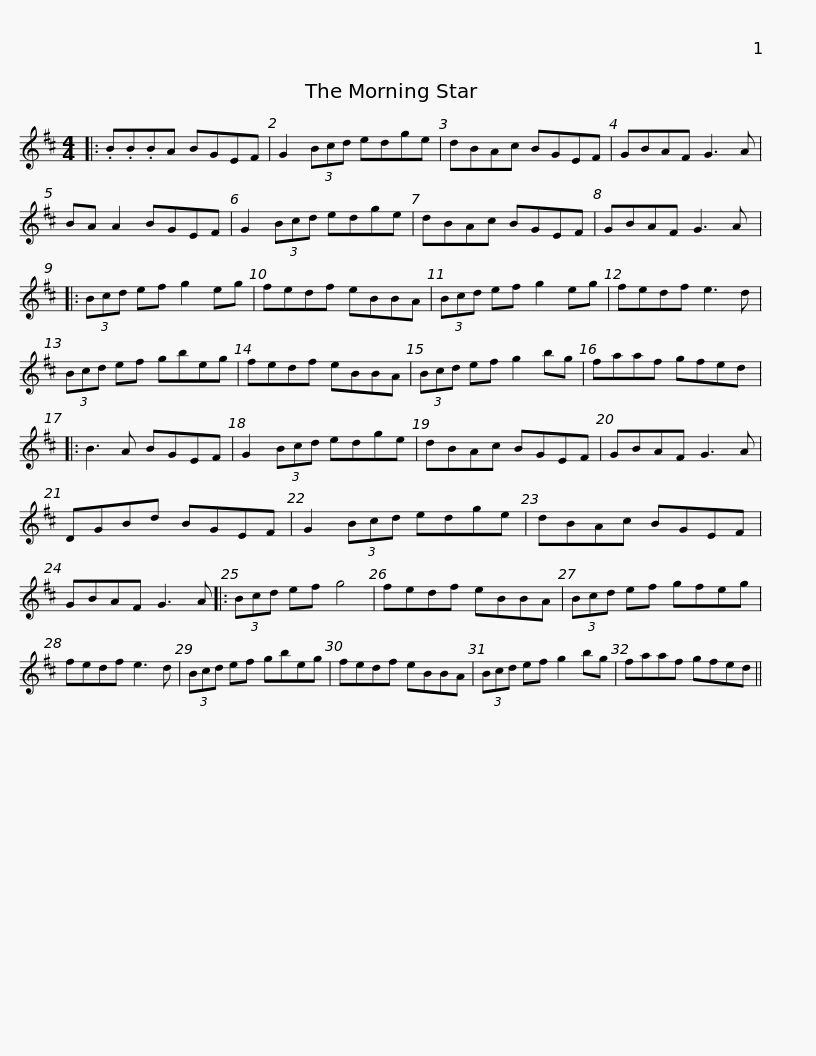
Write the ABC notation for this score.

X:1
L:1/8
M:4/4
I:linebreak $
K:D
V:1 treble
V:1
|: .B.B.BA BGEF | G2 (3Bcd edge | dBAc BGEF | GBAF G3 A | BA A2 BGEF |$ %5
 G2 (3Bcd edge | dBAc BGEF | GBAF G3 A |: (3Bcd ef g2 eg | fedf eBBA |$ %10
 (3Bcd ef g2 eg | fedf e3 d | (3Bcd ef gbeg | fedf eBBA | (3Bcd ef g2 bg |$ %15
 faaf gfed |: B3 A BGEF | G2 (3Bcd edge | dBAc BGEF | GBAF G3 A |$ %20
 DGBd BGEF | G2 (3Bcd edge | dBAc BGEF | GBAF G3 A |: (3Bcd ef g4 | %25
 fedf eBBA |$ (3Bcd ef gfeg | fedf e3 d | (3Bcd ef gbeg | fedf eBBA | %30
 (3Bcd ef g2 bg |$ faaf gfed || %32
